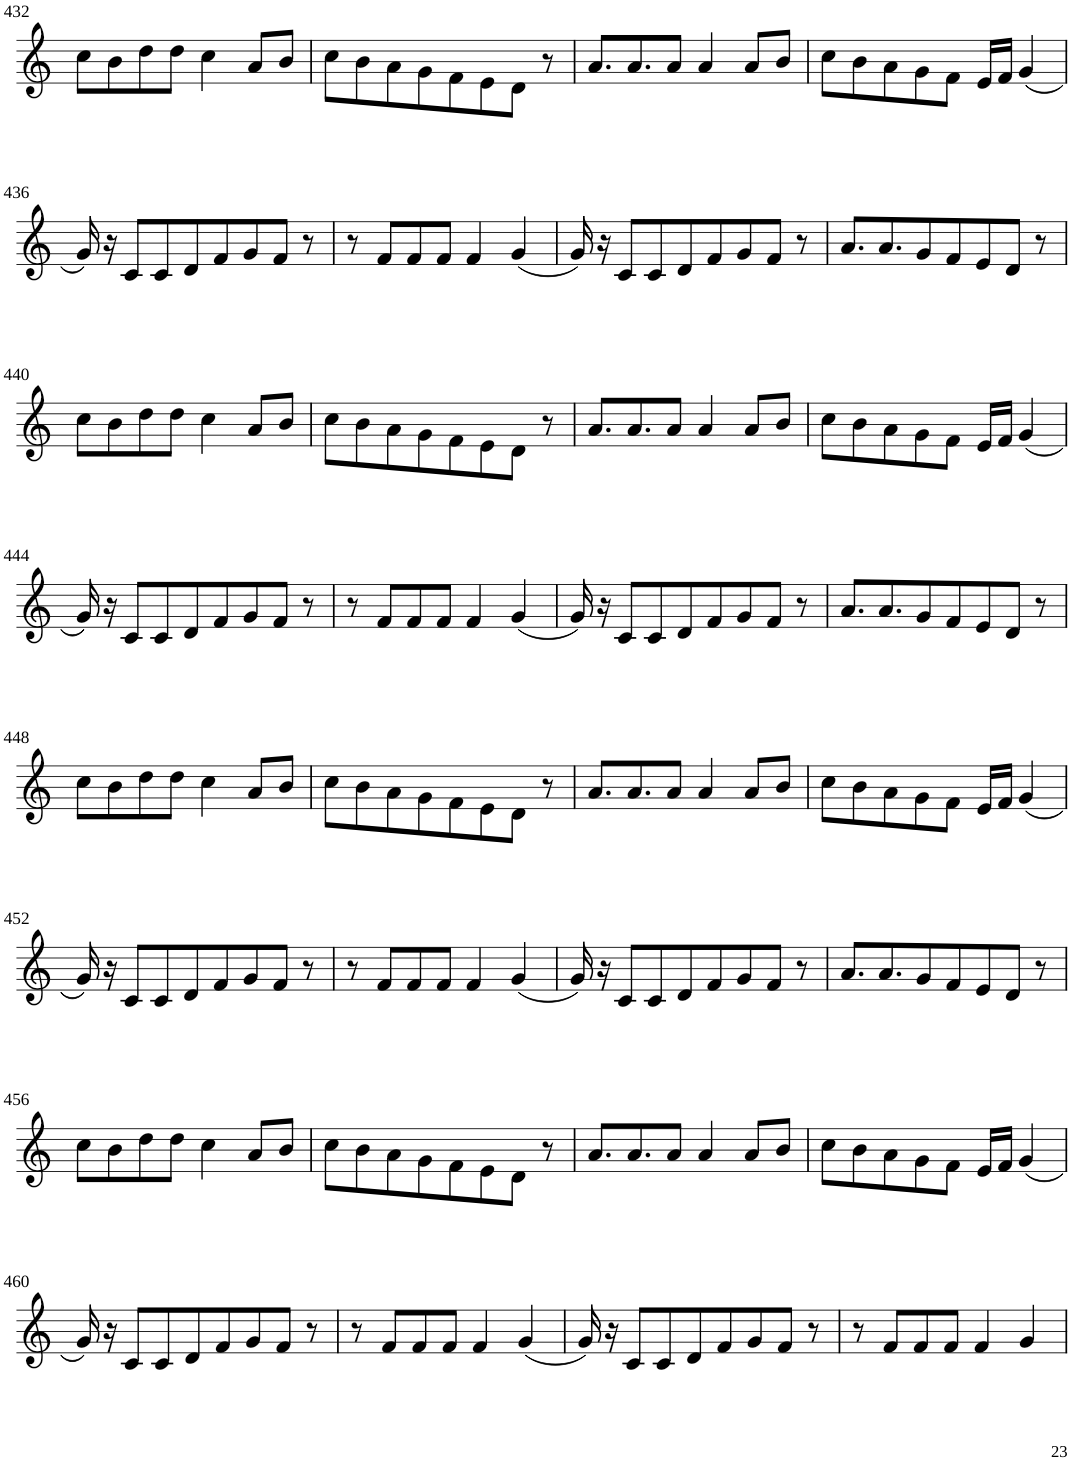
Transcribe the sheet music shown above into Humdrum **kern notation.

**kern
*part1
*staff1
*I"Violin
!!LO:PB:g=z
*clefG2
*k[]
*C:
*M8/8
=432
8cc\L
8b\
8dd\
8dd\J
4cc\
8a/L
8b/J
=433
8cc\L
8b\
8a\
8g\
8f\
8e\
8d\J
8r
=434
8.a/L
8.a/
8a/J
4a/
8a/L
8b/J
=435
8cc\L
8b\
8a\
8g\
8f\J
16e/LL
16f/JJ
(4g/
!!LO:LB:g=z
=436
16g/)
16r
8c/L
8c/
8d/
8f/
8g/
8f/J
8r
=437
8r
8f/L
8f/
8f/J
4f/
(4g/
=438
16g/)
16r
8c/L
8c/
8d/
8f/
8g/
8f/J
8r
=439
8.a/L
8.a/
8g/
8f/
8e/
8d/J
8r
!!LO:LB:g=z
=440
8cc\L
8b\
8dd\
8dd\J
4cc\
8a/L
8b/J
=441
8cc\L
8b\
8a\
8g\
8f\
8e\
8d\J
8r
=442
8.a/L
8.a/
8a/J
4a/
8a/L
8b/J
=443
8cc\L
8b\
8a\
8g\
8f\J
16e/LL
16f/JJ
(4g/
!!LO:LB:g=z
=444
16g/)
16r
8c/L
8c/
8d/
8f/
8g/
8f/J
8r
=445
8r
8f/L
8f/
8f/J
4f/
(4g/
=446
16g/)
16r
8c/L
8c/
8d/
8f/
8g/
8f/J
8r
=447
8.a/L
8.a/
8g/
8f/
8e/
8d/J
8r
!!LO:LB:g=z
=448
8cc\L
8b\
8dd\
8dd\J
4cc\
8a/L
8b/J
=449
8cc\L
8b\
8a\
8g\
8f\
8e\
8d\J
8r
=450
8.a/L
8.a/
8a/J
4a/
8a/L
8b/J
=451
8cc\L
8b\
8a\
8g\
8f\J
16e/LL
16f/JJ
(4g/
!!LO:LB:g=z
=452
16g/)
16r
8c/L
8c/
8d/
8f/
8g/
8f/J
8r
=453
8r
8f/L
8f/
8f/J
4f/
(4g/
=454
16g/)
16r
8c/L
8c/
8d/
8f/
8g/
8f/J
8r
=455
8.a/L
8.a/
8g/
8f/
8e/
8d/J
8r
!!LO:LB:g=z
=456
8cc\L
8b\
8dd\
8dd\J
4cc\
8a/L
8b/J
=457
8cc\L
8b\
8a\
8g\
8f\
8e\
8d\J
8r
=458
8.a/L
8.a/
8a/J
4a/
8a/L
8b/J
=459
8cc\L
8b\
8a\
8g\
8f\J
16e/LL
16f/JJ
(4g/
!!LO:LB:g=z
=460
16g/)
16r
8c/L
8c/
8d/
8f/
8g/
8f/J
8r
=461
8r
8f/L
8f/
8f/J
4f/
(4g/
=462
16g/)
16r
8c/L
8c/
8d/
8f/
8g/
8f/J
8r
=463
8r
8f/L
8f/
8f/J
4f/
4g/
=
*-
